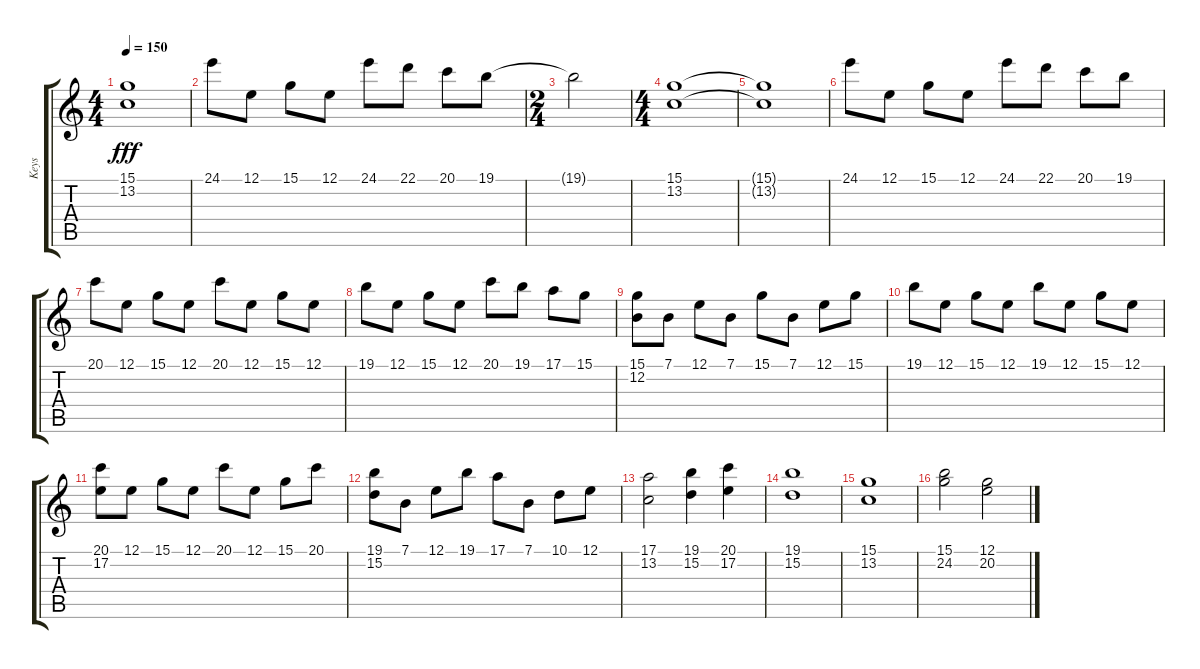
\track ("Keys" "Keys") {instrument electricgrandpiano}
\staff {score tabs}
\tuning (E4 B3 G3 D3 A2 E2) {hide}
\ts (4 4)
\tempo 150
\clef g2
\ks c
(15.1{t} 13.2{t}).1{dy fff} |
24.1.8 12.1.8 15.1.8 12.1.8 24.1.8 22.1.8 20.1.8 19.1.8 |
\ts (2 4)
19.1{t}.2 |
\ts (4 4)
(15.1 13.2).1 |
(15.1{t} 13.2{t}).1 |
24.1.8 12.1.8 15.1.8 12.1.8 24.1.8 22.1.8 20.1.8 19.1.8 |
20.1.8 12.1.8 15.1.8 12.1.8 20.1.8 12.1.8 15.1.8 12.1.8 |
19.1.8 12.1.8 15.1.8 12.1.8 20.1.8 19.1.8 17.1.8 15.1.8 |
(15.1 12.2).8 7.1.8 12.1.8 7.1.8 15.1.8 7.1.8 12.1.8 15.1.8 |
19.1.8 12.1.8 15.1.8 12.1.8 19.1.8 12.1.8 15.1.8 12.1.8 |
(20.1 17.2).8 12.1.8 15.1.8 12.1.8 20.1.8 12.1.8 15.1.8 20.1.8 |
(19.1 15.2).8 7.1.8 12.1.8 19.1.8 17.1.8 7.1.8 10.1.8 12.1.8 |
(17.1 13.2).2 (19.1 15.2).4 (20.1 17.2).4 |
(19.1 15.2).1 |
(15.1 13.2).1 |
(15.1 24.2).2 (12.1 20.2).2
